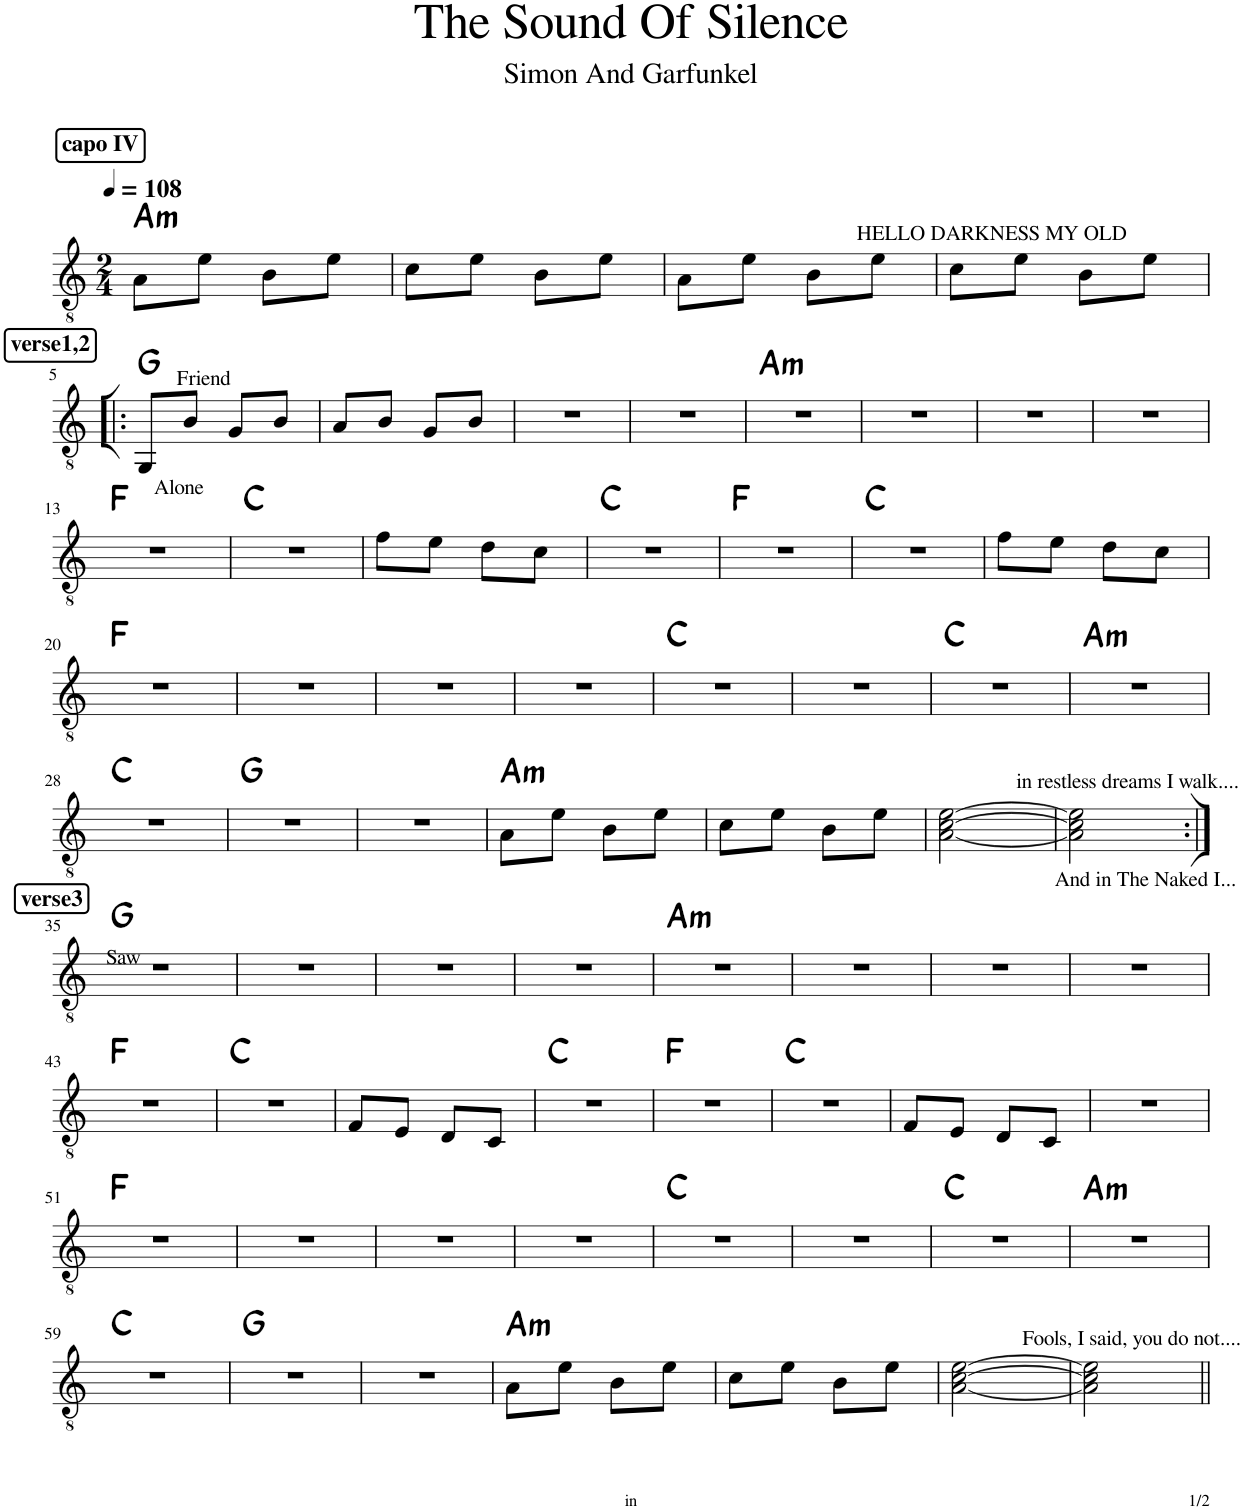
**kern	**harte
*part1	*part1
*staff1	*
*I"Classical Guitar	*
*I'Guit.	*
*clefGv2	*
*k[]	*
*M2/4	*
*MM108	*
!!LO:REH:place=s1:a:B:cj:fs=11:t=capo IV
=1	=1
!	!LO:H:kt=m
8A\L	A:min
8e\J	.
8B\L	.
8e\J	.
=2	=2
8c\L	.
8e\J	.
8B\L	.
8e\J	.
=3	=3
!LO:TX:a:t=HELLO DARKNESS MY OLD	!
8A\L	.
8e\J	.
8B\L	.
8e\J	.
=4	=4
8c\L	.
8e\J	.
8B\L	.
8e\J	.
!!LO:LB:g=z
!!LO:REH:place=s1:a:B:cj:fs=11:t=verse1,2
=5!|:	=5!|:
!LO:TX:a:t=Friend	!
!LO:TX:b:t=Alone	!
8GG/L	G:maj
8B/J	.
8G/L	.
8B/J	.
=6	=6
8A/L	.
8B/J	.
8G/L	.
8B/J	.
=7	=7
2r	.
=8	=8
2r	.
=9	=9
!	!LO:H:kt=m
2r	A:min
=10	=10
2r	.
=11	=11
2r	.
=12	=12
2r	.
!!LO:LB:g=z
=13	=13
2r	F:maj
=14	=14
2r	C:maj
=15	=15
8f\L	.
8e\J	.
8d\L	.
8c\J	.
=16	=16
2r	C:maj
=17	=17
2r	F:maj
=18	=18
2r	C:maj
=19	=19
8f\L	.
8e\J	.
8d\L	.
8c\J	.
!!LO:LB:g=z
=20	=20
2r	F:maj
=21	=21
2r	.
=22	=22
2r	.
=23	=23
2r	.
=24	=24
2r	C:maj
=25	=25
2r	.
=26	=26
2r	C:maj
=27	=27
!	!LO:H:kt=m
2r	A:min
!!LO:LB:g=z
=28	=28
2r	C:maj
=29	=29
2r	G:maj
=30	=30
2r	.
=31	=31
!	!LO:H:kt=m
8A\L	A:min
8e\J	.
8B\L	.
8e\J	.
=32	=32
8c\L	.
8e\J	.
8B\L	.
8e\J	.
=33	=33
!LO:TX:a:t=in restless dreams I walk....	!
!LO:TX:b:t=And in The Naked I...	!
[2A\ [2c\ [2e\	.
=34	=34
2A\] 2c\] 2e\]	.
!!LO:LB:g=z
!!LO:REH:place=s1:a:B:cj:fs=11:t=verse3
=35:|!	=35:|!
!LO:TX:a:t=Saw	!
2r	G:maj
=36	=36
2r	.
=37	=37
2r	.
=38	=38
2r	.
=39	=39
!	!LO:H:kt=m
2r	A:min
=40	=40
2r	.
=41	=41
2r	.
=42	=42
2r	.
!!LO:LB:g=z
=43	=43
2r	F:maj
=44	=44
2r	C:maj
=45	=45
8F/L	.
8E/J	.
8D/L	.
8C/J	.
=46	=46
2r	C:maj
=47	=47
2r	F:maj
=48	=48
2r	C:maj
=49	=49
8F/L	.
8E/J	.
8D/L	.
8C/J	.
=50	=50
2r	.
!!LO:LB:g=z
=51	=51
2r	F:maj
=52	=52
2r	.
=53	=53
2r	.
=54	=54
2r	.
=55	=55
2r	C:maj
=56	=56
2r	.
=57	=57
2r	C:maj
=58	=58
!	!LO:H:kt=m
2r	A:min
!!LO:LB:g=z
=59	=59
2r	C:maj
=60	=60
2r	G:maj
=61	=61
2r	.
=62	=62
!	!LO:H:kt=m
8A\L	A:min
8e\J	.
8B\L	.
8e\J	.
=63	=63
8c\L	.
8e\J	.
8B\L	.
8e\J	.
=64	=64
!LO:TX:a:t=Fools, I said, you do not....	!
[2A\ [2c\ [2e\	.
=65	=65
2A\] 2c\] 2e\]	.
=||	=||
*-	*-
